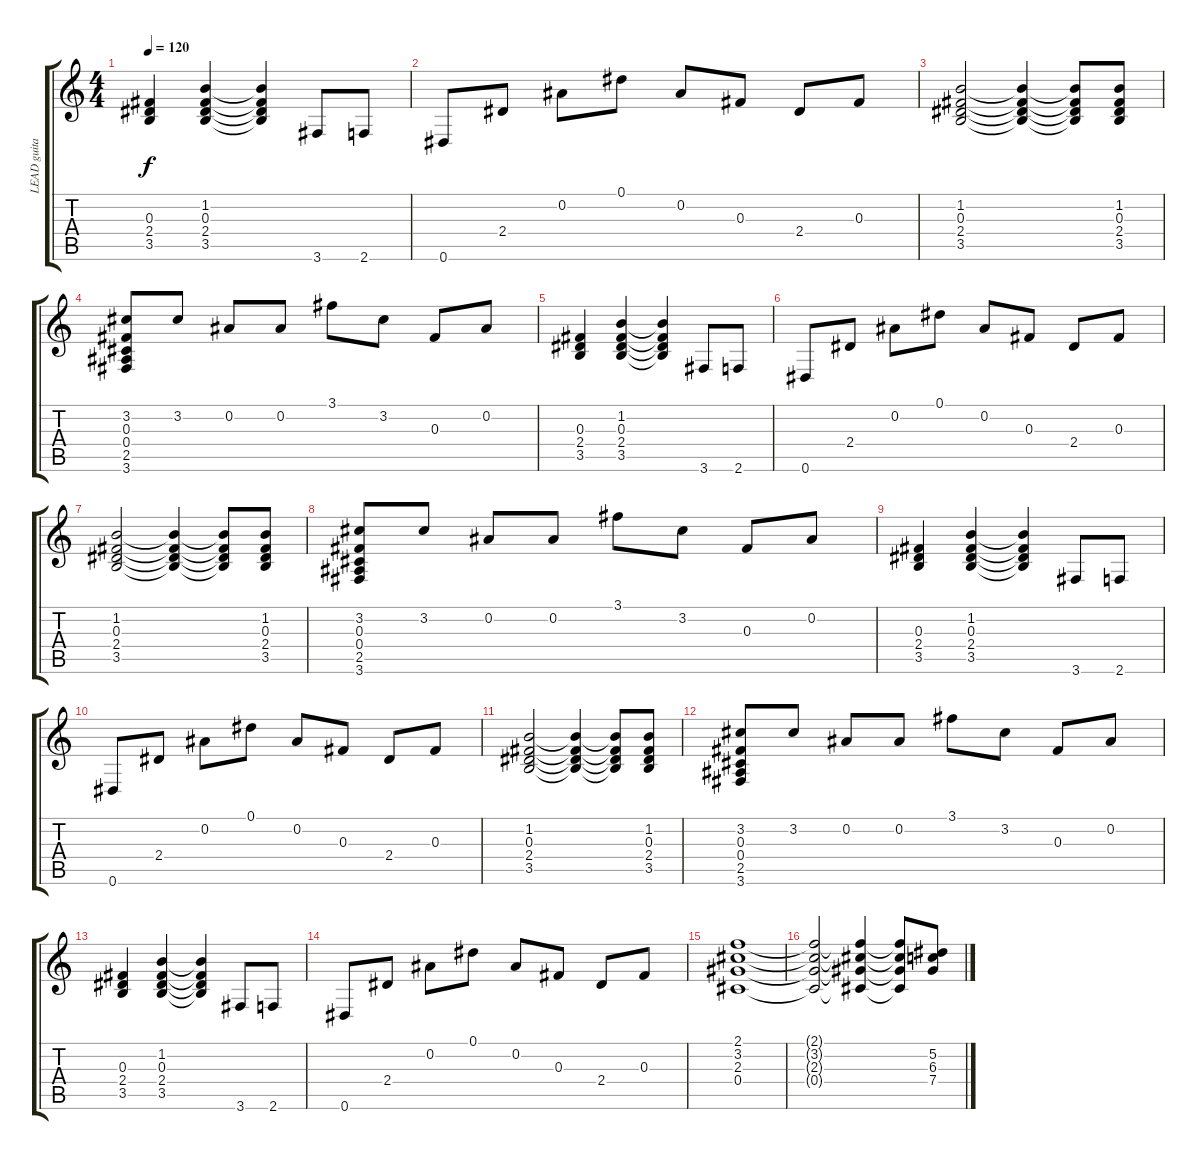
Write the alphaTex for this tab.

\track ("LEAD guitar (Slash)" "LEAD guita") {instrument acousticguitarsteel}
\staff {score tabs}
\tuning (Eb4 Bb3 Gb3 Db3 Ab2 Eb2) {hide}
\ts (4 4)
\tempo 120
\clef g2
\ks c
(0.3 2.4 3.5).4{dy f} (1.2 0.3 2.4 3.5).4 (1.2{t} 0.3{t} 2.4{t} 3.5{t}).4 3.6.8 2.6.8 |
0.6.8 2.4.8 0.2.8 0.1.8 0.2.8 0.3.8 2.4.8 0.3.8 |
(1.2 0.3 2.4 3.5).2 (1.2{t} 0.3{t} 2.4{t} 3.5{t}).4 (1.2{t} 0.3{t} 2.4{t} 3.5{t}).8 (1.2 0.3 2.4 3.5).8 |
(3.2 0.3 0.4 2.5 3.6).8 3.2.8 0.2.8 0.2.8 3.1.8 3.2.8 0.3.8 0.2.8 |
(0.3 2.4 3.5).4 (1.2 0.3 2.4 3.5).4 (1.2{t} 0.3{t} 2.4{t} 3.5{t}).4 3.6.8 2.6.8 |
0.6.8 2.4.8 0.2.8 0.1.8 0.2.8 0.3.8 2.4.8 0.3.8 |
(1.2 0.3 2.4 3.5).2 (1.2{t} 0.3{t} 2.4{t} 3.5{t}).4 (1.2{t} 0.3{t} 2.4{t} 3.5{t}).8 (1.2 0.3 2.4 3.5).8 |
(3.2 0.3 0.4 2.5 3.6).8 3.2.8 0.2.8 0.2.8 3.1.8 3.2.8 0.3.8 0.2.8 |
(0.3 2.4 3.5).4 (1.2 0.3 2.4 3.5).4 (1.2{t} 0.3{t} 2.4{t} 3.5{t}).4 3.6.8 2.6.8 |
0.6.8 2.4.8 0.2.8 0.1.8 0.2.8 0.3.8 2.4.8 0.3.8 |
(1.2 0.3 2.4 3.5).2 (1.2{t} 0.3{t} 2.4{t} 3.5{t}).4 (1.2{t} 0.3{t} 2.4{t} 3.5{t}).8 (1.2 0.3 2.4 3.5).8 |
(3.2 0.3 0.4 2.5 3.6).8 3.2.8 0.2.8 0.2.8 3.1.8 3.2.8 0.3.8 0.2.8 |
(0.3 2.4 3.5).4 (1.2 0.3 2.4 3.5).4 (1.2{t} 0.3{t} 2.4{t} 3.5{t}).4 3.6.8 2.6.8 |
0.6.8 2.4.8 0.2.8 0.1.8 0.2.8 0.3.8 2.4.8 0.3.8 |
(2.1 3.2 2.3 0.4).1 |
(2.1{t} 3.2{t} 2.3{t} 0.4{t}).2 (2.1{t} 3.2{t} 2.3{t} 0.4{t}).4 (2.1{t} 3.2{t} 2.3{t} 0.4{t}).8 (5.2{ss} 6.3{ss} 7.4{ss}).8
